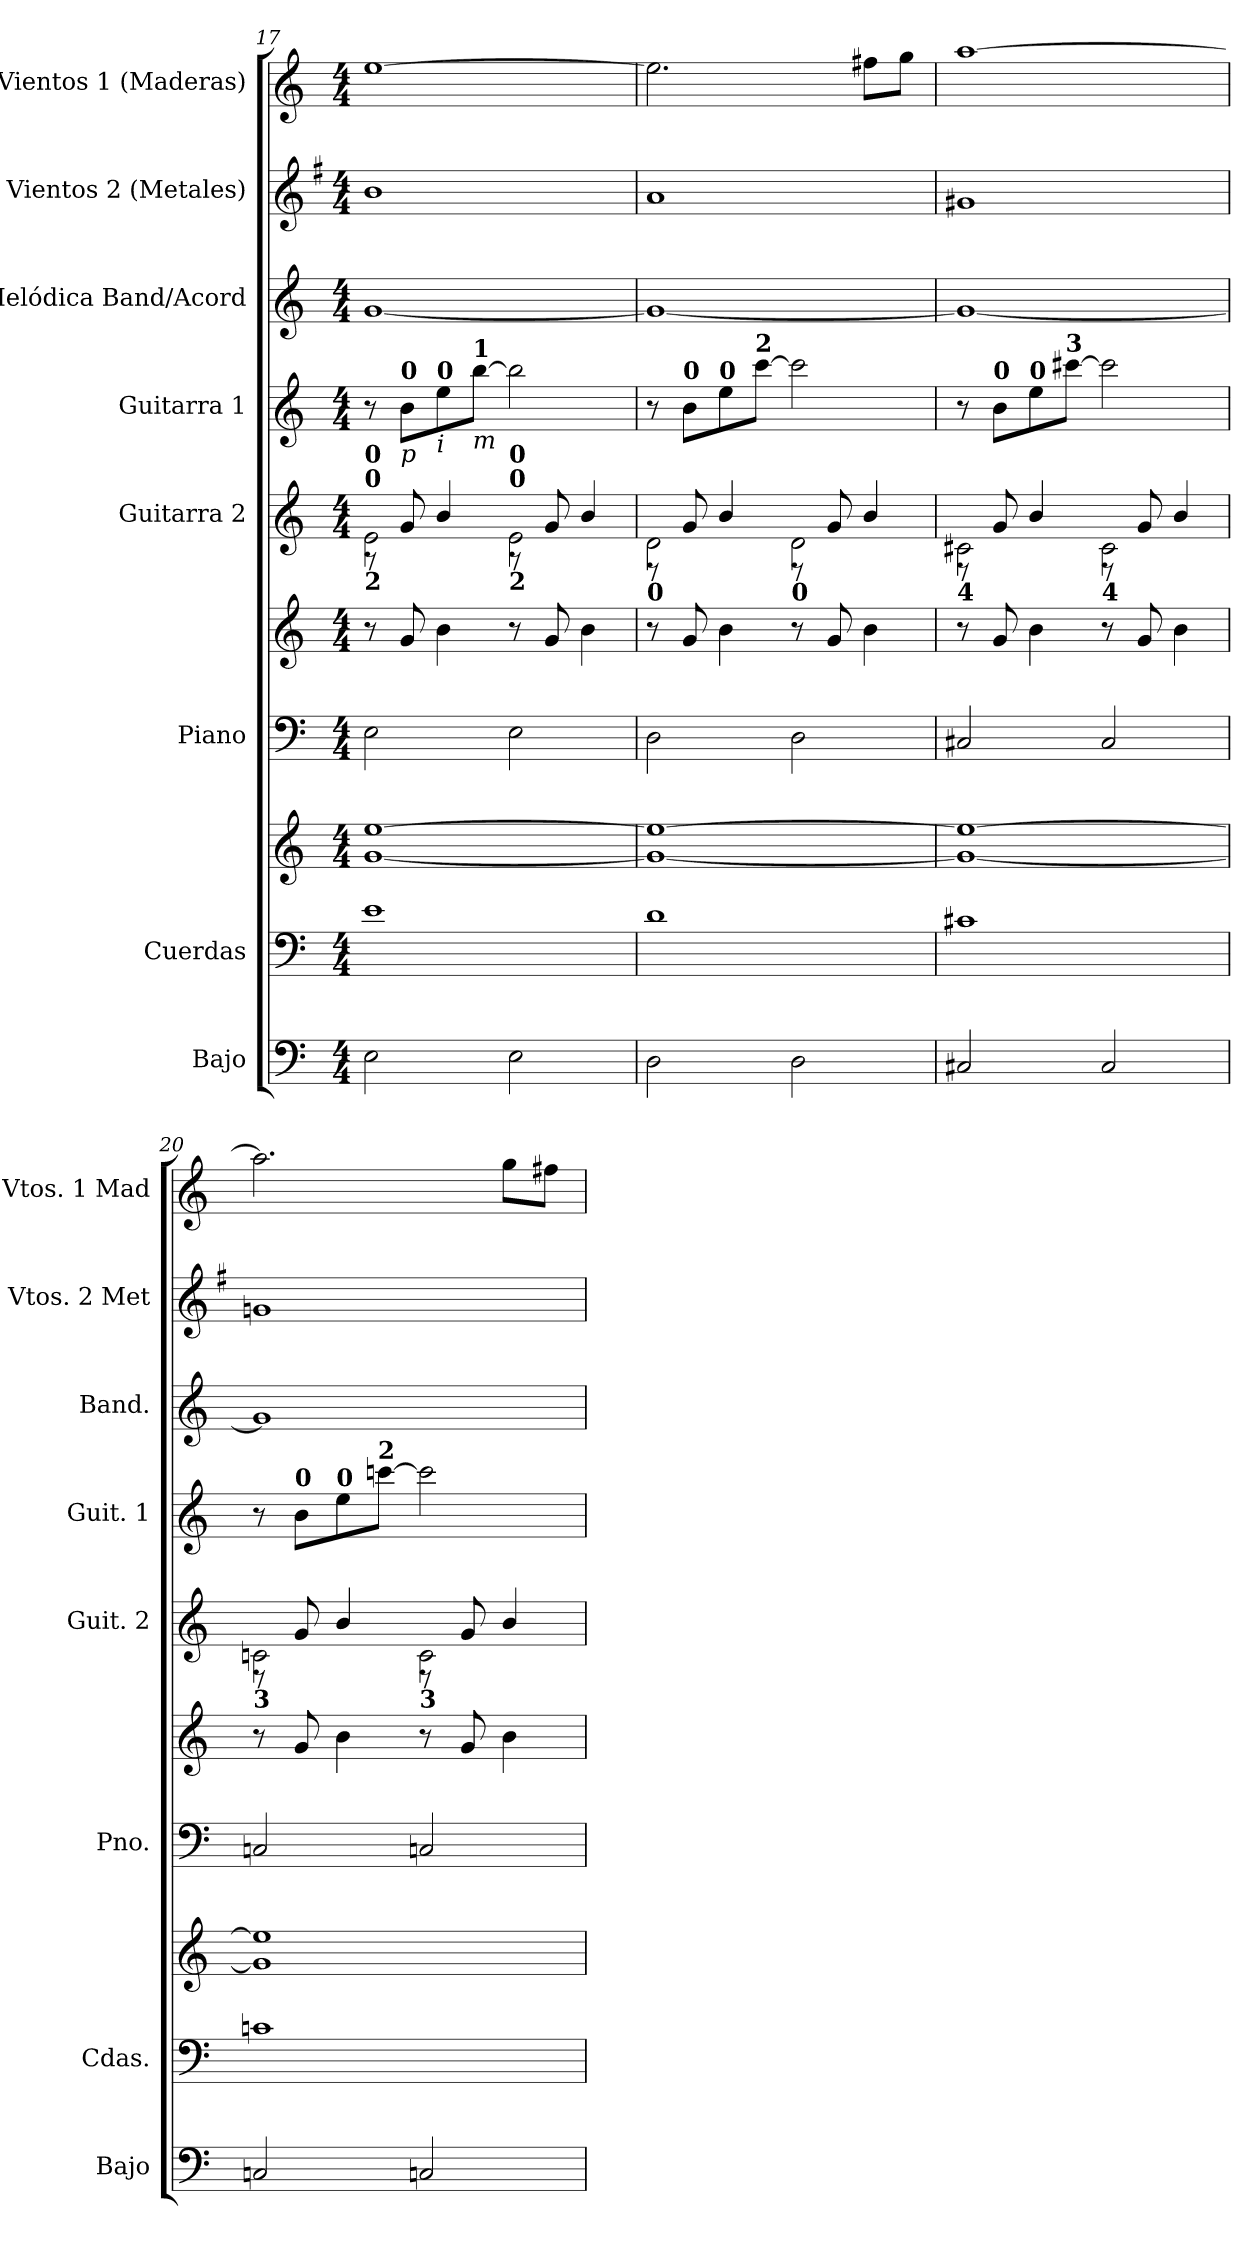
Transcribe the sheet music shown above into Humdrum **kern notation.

**kern	**kern	**kern	**kern	**kern	**kern	**kern	**kern	**kern	**kern
*part8	*part7	*part7	*part6	*part6	*part5	*part4	*part3	*part2	*part1
*staff10	*staff9	*staff8	*staff7	*staff6	*staff5	*staff4	*staff3	*staff2	*staff1
*I"Bajo	*I"Cuerdas	*	*I"Piano	*	*I"Guitarra 2	*I"Guitarra 1	*I"Melódica Band/Acord	*I"Vientos 2 (Metales)	*I"Vientos 1 (Maderas)
*I'Bajo	*I'Cdas.	*	*I'Pno.	*	*I'Guit. 2	*I'Guit. 1	*I'Band.	*I'Vtos. 2 Met	*I'Vtos. 1 Mad
*clefF4	*clefF4	*clefG2	*clefF4	*clefG2	*clefG2	*clefG2	*clefG2	*clefG2	*clefG2
*ITrd7c12	*	*	*	*	*ITrd7c12	*ITrd7c12	*	*ITrd4c7	*
*k[]	*k[]	*k[]	*k[]	*k[]	*k[]	*k[]	*k[]	*k[]	*k[]
*M4/4	*M4/4	*M4/4	*M4/4	*M4/4	*M4/4	*M4/4	*M4/4	*M4/4	*M4/4
=17	=17	=17	=17	=17	=17	=17	=17	=17	=17
*	*	*	*	*	*^	*	*	*	*
!	!	!	!	!	!LO:TX:b:B:t=2	!	!	!	!	!
!	!	!	!	!	!LO:TX:a:B:t=0	!	!	!	!	!
!	!	!	!	!	!LO:TX:a:B:t=0	!	!	!	!	!
2EE\	1e	[1g [1ee	2E\	8r	2E\	8r	8r	[1g	1e	[1ee
!	!	!	!	!	!	!	!LO:TX:a:B:t=0	!	!	!
!	!	!	!	!	!	!	!LO:TX:b:i:t=p	!	!	!
.	.	.	.	8g/	.	8G/	8B\L	.	.	.
!	!	!	!	!	!	!	!LO:TX:a:B:t=0	!	!	!
!	!	!	!	!	!	!	!LO:TX:b:i:t=i	!	!	!
.	.	.	.	4b\	.	4B/	8e\	.	.	.
!	!	!	!	!	!	!	!LO:TX:a:B:t=1	!	!	!
!	!	!	!	!	!	!	!LO:TX:b:i:t=m	!	!	!
.	.	.	.	.	.	.	[8b\J	.	.	.
!	!	!	!	!	!LO:TX:b:B:t=2	!	!	!	!	!
!	!	!	!	!	!LO:TX:a:B:t=0	!	!	!	!	!
!	!	!	!	!	!LO:TX:a:B:t=0	!	!	!	!	!
2EE\	.	.	2E\	8r	2E\	8r	2b\]	.	.	.
.	.	.	.	8g/	.	8G/	.	.	.	.
.	.	.	.	4b\	.	4B/	.	.	.	.
!!LO:PB:g=z
=18	=18	=18	=18	=18	=18	=18	=18	=18	=18	=18
!	!	!	!	!	!LO:TX:b:B:t=0	!	!	!	!	!
2DD\	1d	1g_ 1ee_	2D\	8r	2D\	8r	8r	1g_	1d	2.ee\]
!	!	!	!	!	!	!	!LO:TX:a:B:t=0	!	!	!
.	.	.	.	8g/	.	8G/	8B\L	.	.	.
!	!	!	!	!	!	!	!LO:TX:a:B:t=0	!	!	!
.	.	.	.	4b\	.	4B/	8e\	.	.	.
!	!	!	!	!	!	!	!LO:TX:a:B:t=2	!	!	!
.	.	.	.	.	.	.	[8cc\J	.	.	.
!	!	!	!	!	!LO:TX:b:B:t=0	!	!	!	!	!
2DD\	.	.	2D\	8r	2D\	8r	2cc\]	.	.	.
.	.	.	.	8g/	.	8G/	.	.	.	.
.	.	.	.	4b\	.	4B/	.	.	.	8ff#X\L
.	.	.	.	.	.	.	.	.	.	8gg\J
=19	=19	=19	=19	=19	=19	=19	=19	=19	=19	=19
!	!	!	!	!	!LO:TX:b:B:t=4	!	!	!	!	!
2CC#X/	1c#X	1g_ 1ee_	2C#X/	8r	2C#X\	8r	8r	1g_	1c#X	[1aa
!	!	!	!	!	!	!	!LO:TX:a:B:t=0	!	!	!
.	.	.	.	8g/	.	8G/	8B\L	.	.	.
!	!	!	!	!	!	!	!LO:TX:a:B:t=0	!	!	!
.	.	.	.	4b\	.	4B/	8e\	.	.	.
!	!	!	!	!	!	!	!LO:TX:a:B:t=3	!	!	!
.	.	.	.	.	.	.	[8cc#X\J	.	.	.
!	!	!	!	!	!LO:TX:b:B:t=4	!	!	!	!	!
2CC#/	.	.	2C#/	8r	2C#\	8r	2cc#\]	.	.	.
.	.	.	.	8g/	.	8G/	.	.	.	.
.	.	.	.	4b\	.	4B/	.	.	.	.
=20	=20	=20	=20	=20	=20	=20	=20	=20	=20	=20
!	!	!	!	!	!LO:TX:b:B:t=3	!	!	!	!	!
2CCn/	1cn	1g] 1ee]	2Cn/	8r	2Cn\	8r	8r	1g]	1cn	2.aa\]
!	!	!	!	!	!	!	!LO:TX:a:B:t=0	!	!	!
.	.	.	.	8g/	.	8G/	8B\L	.	.	.
!	!	!	!	!	!	!	!LO:TX:a:B:t=0	!	!	!
.	.	.	.	4b\	.	4B/	8e\	.	.	.
!	!	!	!	!	!	!	!LO:TX:a:B:t=2	!	!	!
.	.	.	.	.	.	.	[8ccn\J	.	.	.
!	!	!	!	!	!LO:TX:b:B:t=3	!	!	!	!	!
2CCn/	.	.	2Cn/	8r	2C\	8r	2cc\]	.	.	.
.	.	.	.	8g/	.	8G/	.	.	.	.
.	.	.	.	4b\	.	4B/	.	.	.	8gg\L
.	.	.	.	.	.	.	.	.	.	8ff#X\J
*	*	*	*	*	*v	*v	*	*	*	*
=	=	=	=	=	=	=	=	=	=
*-	*-	*-	*-	*-	*-	*-	*-	*-	*-
